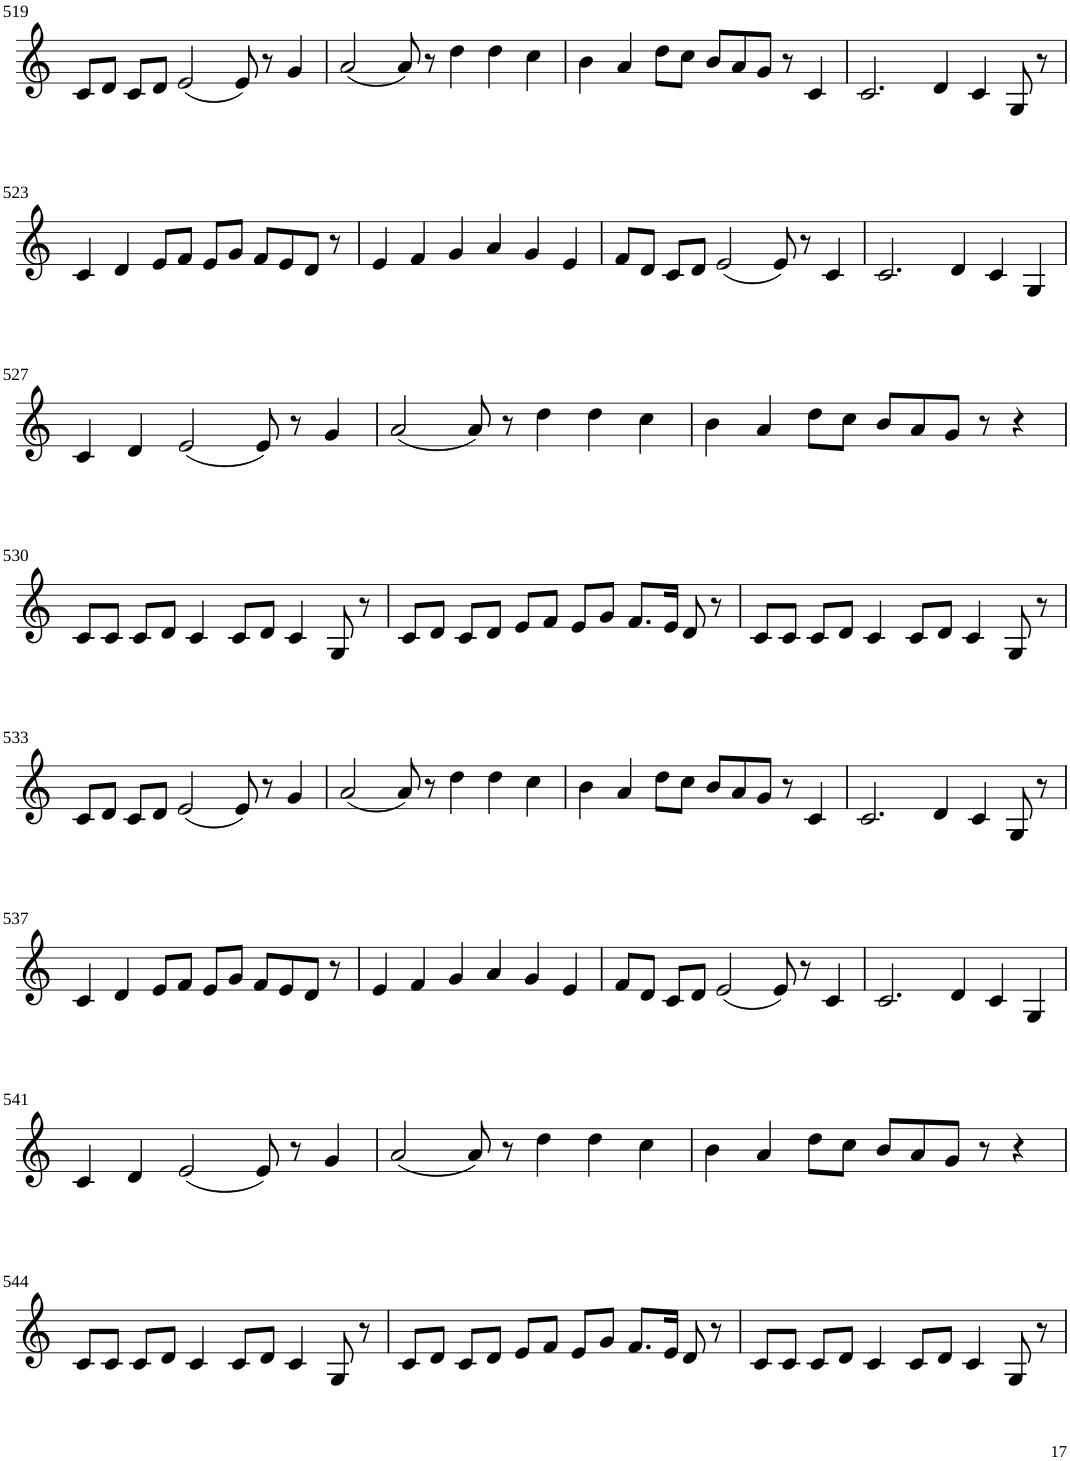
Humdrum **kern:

**kern
*part1
*staff1
*I"Violin
!!LO:PB:g=z
*clefG2
*k[]
*M6/4
=519
8c/L
8d/J
8c/L
8d/J
(2e/
8e/)
8r
4g/
=520
(2a/
8a/)
8r
4dd\
4dd\
4cc\
=521
4b\
4a/
8dd\L
8cc\J
8b/L
8a/
8g/J
8r
4c/
=522
2.c/
4d/
4c/
8G/
8r
!!LO:LB:g=z
=523
4c/
4d/
8e/L
8f/J
8e/L
8g/J
8f/L
8e/
8d/J
8r
=524
4e/
4f/
4g/
4a/
4g/
4e/
=525
8f/L
8d/J
8c/L
8d/J
(2e/
8e/)
8r
4c/
=526
2.c/
4d/
4c/
4G/
!!LO:LB:g=z
=527
4c/
4d/
(2e/
8e/)
8r
4g/
=528
(2a/
8a/)
8r
4dd\
4dd\
4cc\
=529
4b\
4a/
8dd\L
8cc\J
8b/L
8a/
8g/J
8r
4r
!!LO:LB:g=z
=530
8c/L
8c/J
8c/L
8d/J
4c/
8c/L
8d/J
4c/
8G/
8r
=531
8c/L
8d/J
8c/L
8d/J
8e/L
8f/J
8e/L
8g/J
8.f/L
16e/Jk
8d/
8r
=532
8c/L
8c/J
8c/L
8d/J
4c/
8c/L
8d/J
4c/
8G/
8r
!!LO:LB:g=z
=533
8c/L
8d/J
8c/L
8d/J
(2e/
8e/)
8r
4g/
=534
(2a/
8a/)
8r
4dd\
4dd\
4cc\
=535
4b\
4a/
8dd\L
8cc\J
8b/L
8a/
8g/J
8r
4c/
=536
2.c/
4d/
4c/
8G/
8r
!!LO:LB:g=z
=537
4c/
4d/
8e/L
8f/J
8e/L
8g/J
8f/L
8e/
8d/J
8r
=538
4e/
4f/
4g/
4a/
4g/
4e/
=539
8f/L
8d/J
8c/L
8d/J
(2e/
8e/)
8r
4c/
=540
2.c/
4d/
4c/
4G/
!!LO:LB:g=z
=541
4c/
4d/
(2e/
8e/)
8r
4g/
=542
(2a/
8a/)
8r
4dd\
4dd\
4cc\
=543
4b\
4a/
8dd\L
8cc\J
8b/L
8a/
8g/J
8r
4r
!!LO:LB:g=z
=544
8c/L
8c/J
8c/L
8d/J
4c/
8c/L
8d/J
4c/
8G/
8r
=545
8c/L
8d/J
8c/L
8d/J
8e/L
8f/J
8e/L
8g/J
8.f/L
16e/Jk
8d/
8r
=546
8c/L
8c/J
8c/L
8d/J
4c/
8c/L
8d/J
4c/
8G/
8r
=
*-
